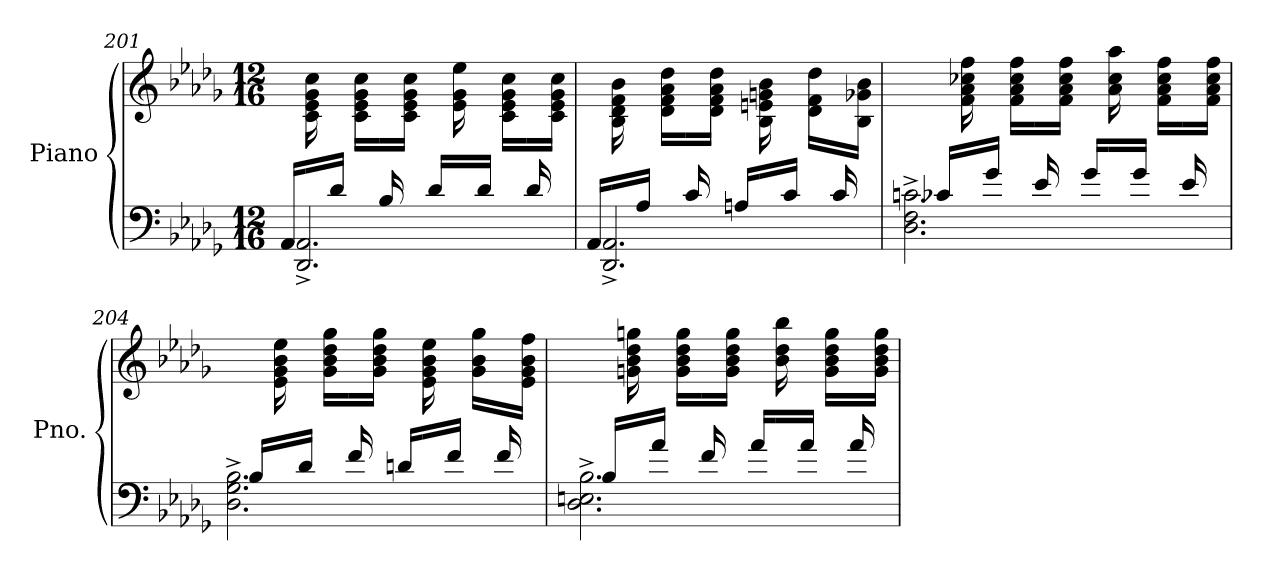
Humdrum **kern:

**kern	**kern
*part1	*part1
*staff2	*staff1
*I"Piano	*
*I'Pno.	*
*clefF4	*clefG2
*k[b-e-a-d-g-]	*k[b-e-a-d-g-]
*M12/16	*M12/16
=201	=201
*^	*
16AA-/LL	2.DD-/^ 2.AA-/^	16ryy
16ryy	.	16c\ 16e-\ 16g-\ 16cc\
16d-/JJ	.	16ryy
16ryy	.	16c\ 16e-\ 16g-\ 16cc\LL
16B-/	.	16ryy
16ryy	.	16c\ 16e-\ 16g-\ 16cc\JJ
16d-/LL	.	16ryy
16ryy	.	16e-\ 16g-\ 16ee-\
16d-/JJ	.	16ryy
16ryy	.	16c\ 16e-\ 16g-\ 16cc\LL
16d-/	.	16ryy
16ryy	.	16c\ 16e-\ 16g-\ 16cc\JJ
=202	=202	=202
16AA-/LL	2.DD-/^ 2.AA-/^	16ryy
16ryy	.	16B-\ 16d-\ 16f\ 16b-\
16A-/JJ	.	16ryy
16ryy	.	16d-\ 16f\ 16a-\ 16dd-\LL
16c/	.	16ryy
16ryy	.	16d-\ 16f\ 16a-\ 16dd-\JJ
16An/LL	.	16ryy
16ryy	.	16B-\ 16en\ 16gn\ 16b-\
16c/JJ	.	16ryy
16ryy	.	16d-\ 16f\ 16dd-\LL
16c/	.	16ryy
16ryy	.	16B-\ 16g-X\ 16b-\JJ
!!LO:LB:g=z
=203	=203	=203
*	*^	*
16c-X/LL	8.rDDDyy	2.D-\^ 2.F\^ 2.c\^	16ryy
16ryy	.	.	16f\ 16a-\ 16cc-X\ 16ff\
16g-/JJ	.	.	16ryy
16ryy	16ryy	.	16f\ 16a-\ 16cc-\ 16ff\LL
16e-/	2ryy	.	16ryy
16ryy	.	.	16f\ 16a-\ 16cc-\ 16ff\JJ
16g-/LL	.	.	16ryy
16ryy	.	.	16a-\ 16cc-\ 16aa-\
16g-/JJ	.	.	16ryy
16ryy	.	.	16f\ 16a-\ 16cc-\ 16ff\LL
16e-/	.	.	16ryy
16ryy	.	.	16f\ 16a-\ 16cc-\ 16ff\JJ
=204	=204	=204	=204
16B-/LL	8.rDDDyy	2.D-\^ 2.G-\^ 2.B-\^	16ryy
16ryy	.	.	16e-\ 16g-\ 16b-\ 16ee-\
16d-/JJ	.	.	16ryy
16ryy	16ryy	.	16g-\ 16b-\ 16dd-\ 16gg-\LL
16f/	2ryy	.	16ryy
16ryy	.	.	16g-\ 16b-\ 16dd-\ 16gg-\JJ
16dn/LL	.	.	16ryy
16ryy	.	.	16e-\ 16g-\ 16b-\ 16ee-\
16f/JJ	.	.	16ryy
16ryy	.	.	16g-\ 16b-\ 16gg-\LL
16f/	.	.	16ryy
16ryy	.	.	16e-\ 16g-\ 16b-\ 16ff\JJ
=205	=205	=205	=205
16B-/LL	8.rDDDyy	2.D-\^ 2.En\^ 2.B-\^	16ryy
16ryy	.	.	16gn\ 16b-\ 16dd-\ 16ggn\
16a-/JJ	.	.	16ryy
16ryy	16ryy	.	16g\ 16b-\ 16dd-\ 16gg\LL
16f/	2ryy	.	16ryy
16ryy	.	.	16g\ 16b-\ 16dd-\ 16gg\JJ
16a-/LL	.	.	16ryy
16ryy	.	.	16b-\ 16dd-\ 16bb-\
16a-/JJ	.	.	16ryy
16ryy	.	.	16g\ 16b-\ 16dd-\ 16gg\LL
16a-/	.	.	16ryy
16ryy	.	.	16g\ 16b-\ 16dd-\ 16gg\JJ
*v	*v	*v	*
=	=
*-	*-
